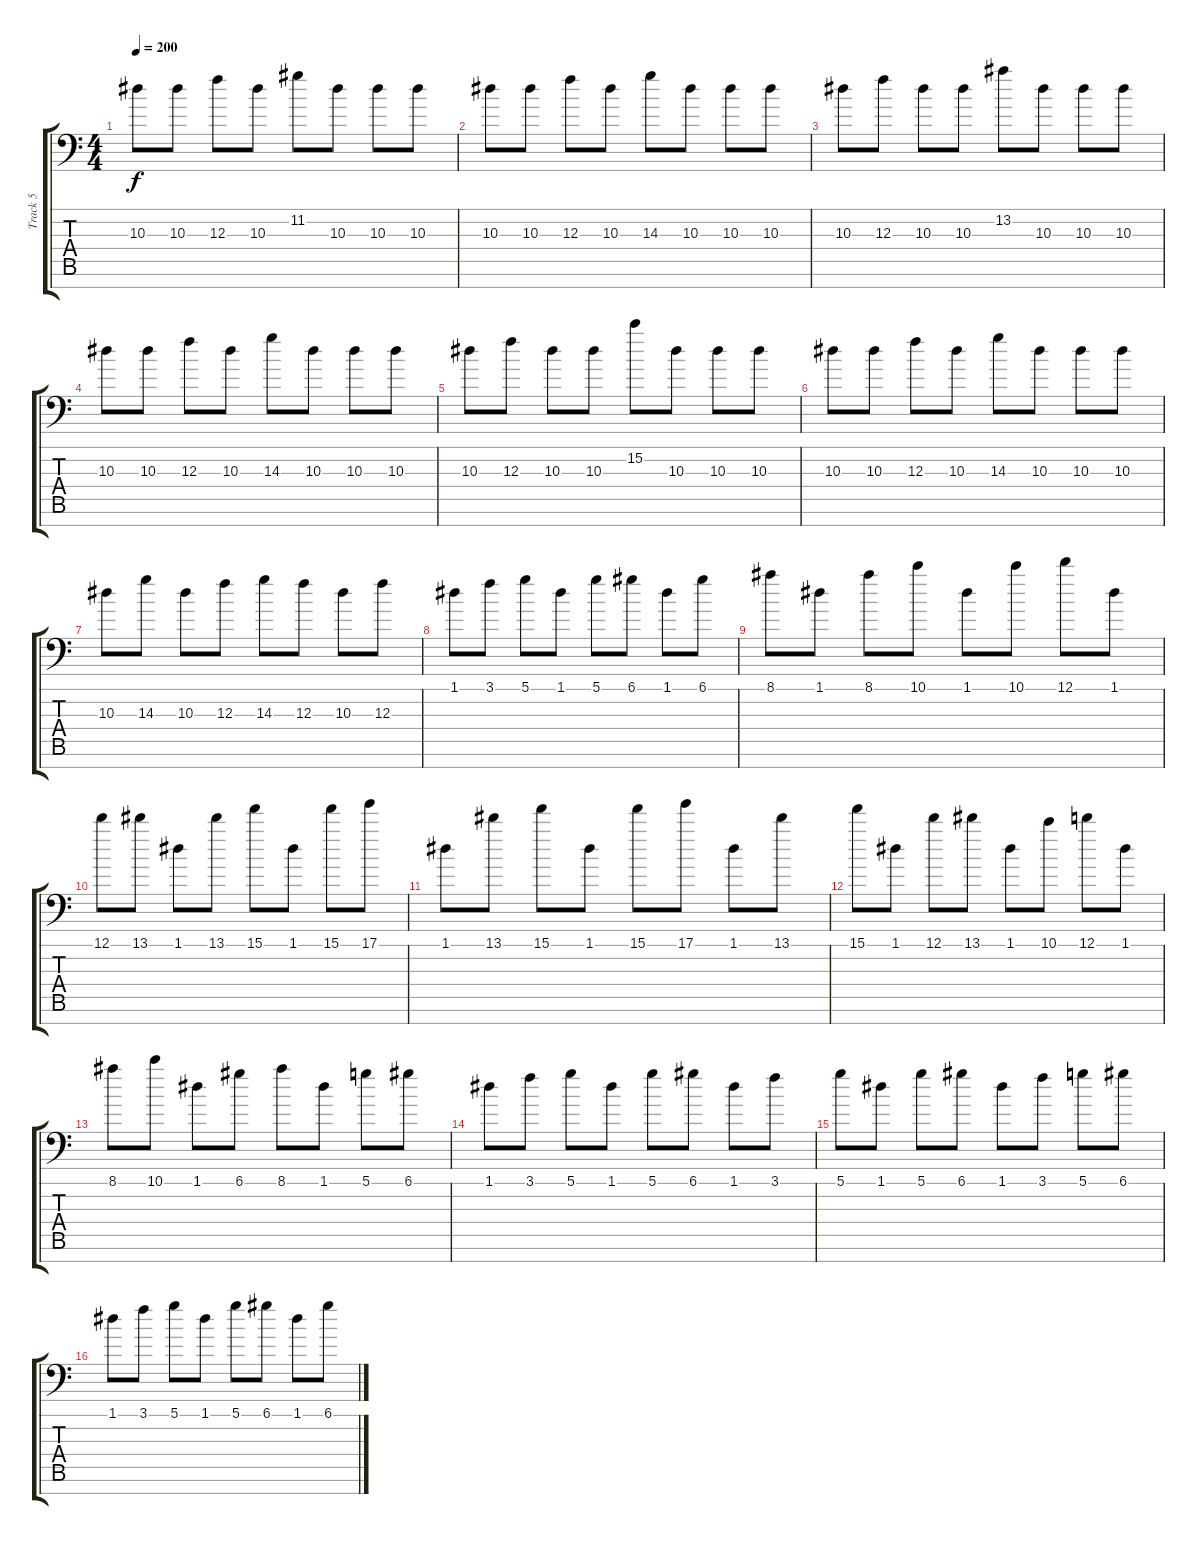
\track ("Track 5" "Track 5") {instrument distortionguitar}
\staff {score tabs}
\tuning (D4 A3 F3 C3 G2 D2 A1) {hide}
\ts (4 4)
\tempo 200
\clef f4
\ks c
10.3.8{dy f} 10.3.8 12.3.8 10.3.8 11.2.8 10.3.8 10.3.8 10.3.8 |
10.3.8 10.3.8 12.3.8 10.3.8 14.3.8 10.3.8 10.3.8 10.3.8 |
10.3.8 12.3.8 10.3.8 10.3.8 13.2.8 10.3.8 10.3.8 10.3.8 |
10.3.8 10.3.8 12.3.8 10.3.8 14.3.8 10.3.8 10.3.8 10.3.8 |
10.3.8 12.3.8 10.3.8 10.3.8 15.2.8 10.3.8 10.3.8 10.3.8 |
10.3.8 10.3.8 12.3.8 10.3.8 14.3.8 10.3.8 10.3.8 10.3.8 |
10.3.8 14.3.8 10.3.8 12.3.8 14.3.8 12.3.8 10.3.8 12.3.8 |
1.1.8 3.1.8 5.1.8 1.1.8 5.1.8 6.1.8 1.1.8 6.1.8 |
8.1.8 1.1.8 8.1.8 10.1.8 1.1.8 10.1.8 12.1.8 1.1.8 |
12.1.8 13.1.8 1.1.8 13.1.8 15.1.8 1.1.8 15.1.8 17.1.8 |
1.1.8 13.1.8 15.1.8 1.1.8 15.1.8 17.1.8 1.1.8 13.1.8 |
15.1.8 1.1.8 12.1.8 13.1.8 1.1.8 10.1.8 12.1.8 1.1.8 |
8.1.8 10.1.8 1.1.8 6.1.8 8.1.8 1.1.8 5.1.8 6.1.8 |
1.1.8 3.1.8 5.1.8 1.1.8 5.1.8 6.1.8 1.1.8 3.1.8 |
5.1.8 1.1.8 5.1.8 6.1.8 1.1.8 3.1.8 5.1.8 6.1.8 |
1.1.8 3.1.8 5.1.8 1.1.8 5.1.8 6.1.8 1.1.8 6.1.8
